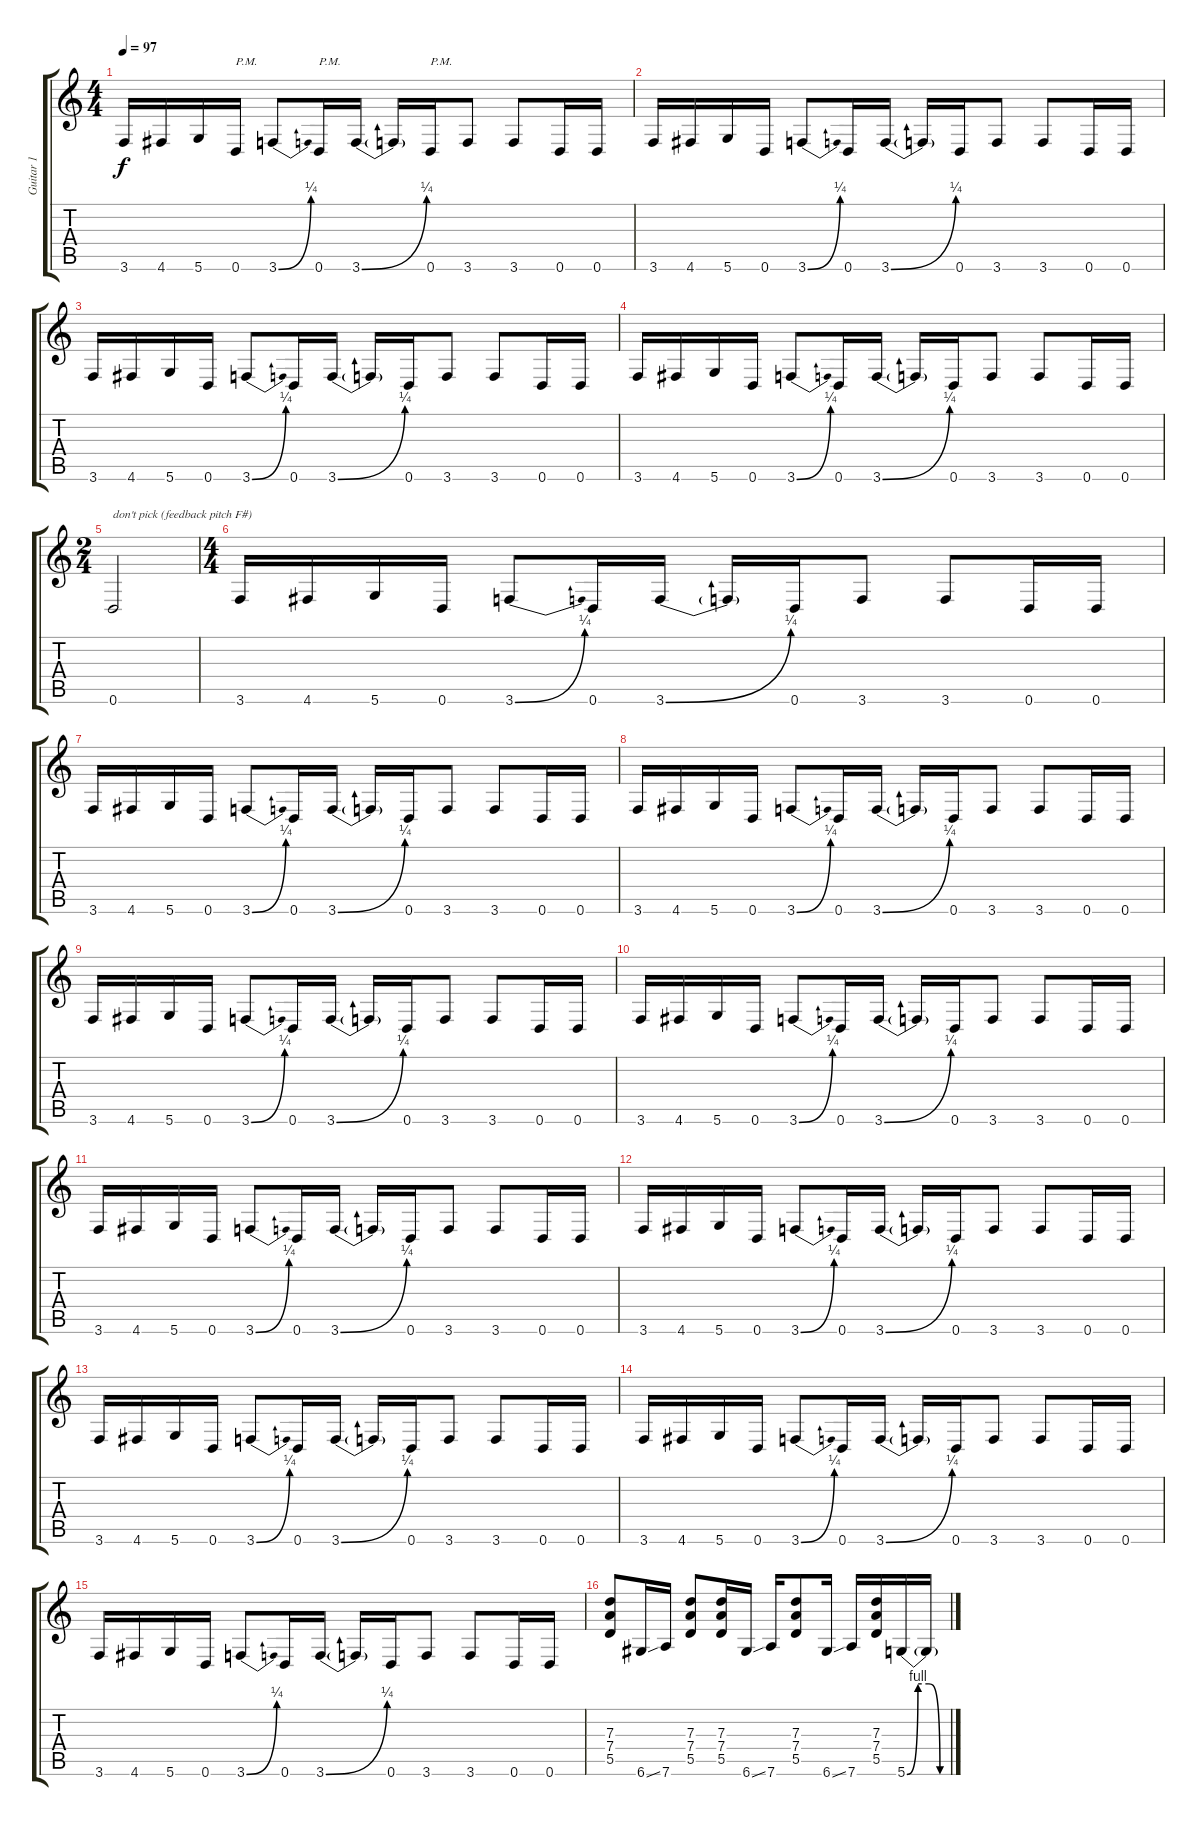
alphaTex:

\track ("Guitar 1" "Guitar 1") {instrument overdrivenguitar}
\staff {score tabs}
\tuning (E4 B3 G3 D3 A2 D2) {hide}
\ts (4 4)
\tempo 97
\clef g2
\ks c
3.6.16{dy f instrument overdrivenguitar} 4.6.16 5.6.16 0.6.16{txt "P.M."} 3.6{be (bend 0 0 60 1)}.8 0.6.16{txt "P.M."} 3.6{be (bend 0 0 60 1)}.16 3.6{t}.16 0.6.16{txt "P.M."} 3.6.8 3.6.8 0.6.16 0.6.16 |
3.6.16 4.6.16 5.6.16 0.6.16 3.6{be (bend 0 0 60 1)}.8 0.6.16 3.6{be (bend 0 0 60 1)}.16 3.6{t}.16 0.6.16 3.6.8 3.6.8 0.6.16 0.6.16 |
3.6.16 4.6.16 5.6.16 0.6.16 3.6{be (bend 0 0 60 1)}.8 0.6.16 3.6{be (bend 0 0 60 1)}.16 3.6{t}.16 0.6.16 3.6.8 3.6.8 0.6.16 0.6.16 |
3.6.16 4.6.16 5.6.16 0.6.16 3.6{be (bend 0 0 60 1)}.8 0.6.16 3.6{be (bend 0 0 60 1)}.16 3.6{t}.16 0.6.16 3.6.8 3.6.8 0.6.16 0.6.16 |
\ts (2 4)
0.6.2{txt "don't pick (feedback pitch F#)"} |
\ts (4 4)
3.6.16 4.6.16 5.6.16 0.6.16 3.6{be (bend 0 0 60 1)}.8 0.6.16 3.6{be (bend 0 0 60 1)}.16 3.6{t}.16 0.6.16 3.6.8 3.6.8 0.6.16 0.6.16 |
3.6.16 4.6.16 5.6.16 0.6.16 3.6{be (bend 0 0 60 1)}.8 0.6.16 3.6{be (bend 0 0 60 1)}.16 3.6{t}.16 0.6.16 3.6.8 3.6.8 0.6.16 0.6.16 |
3.6.16 4.6.16 5.6.16 0.6.16 3.6{be (bend 0 0 60 1)}.8 0.6.16 3.6{be (bend 0 0 60 1)}.16 3.6{t}.16 0.6.16 3.6.8 3.6.8 0.6.16 0.6.16 |
3.6.16 4.6.16 5.6.16 0.6.16 3.6{be (bend 0 0 60 1)}.8 0.6.16 3.6{be (bend 0 0 60 1)}.16 3.6{t}.16 0.6.16 3.6.8 3.6.8 0.6.16 0.6.16 |
3.6.16 4.6.16 5.6.16 0.6.16 3.6{be (bend 0 0 60 1)}.8 0.6.16 3.6{be (bend 0 0 60 1)}.16 3.6{t}.16 0.6.16 3.6.8 3.6.8 0.6.16 0.6.16 |
3.6.16 4.6.16 5.6.16 0.6.16 3.6{be (bend 0 0 60 1)}.8 0.6.16 3.6{be (bend 0 0 60 1)}.16 3.6{t}.16 0.6.16 3.6.8 3.6.8 0.6.16 0.6.16 |
3.6.16 4.6.16 5.6.16 0.6.16 3.6{be (bend 0 0 60 1)}.8 0.6.16 3.6{be (bend 0 0 60 1)}.16 3.6{t}.16 0.6.16 3.6.8 3.6.8 0.6.16 0.6.16 |
3.6.16 4.6.16 5.6.16 0.6.16 3.6{be (bend 0 0 60 1)}.8 0.6.16 3.6{be (bend 0 0 60 1)}.16 3.6{t}.16 0.6.16 3.6.8 3.6.8 0.6.16 0.6.16 |
3.6.16 4.6.16 5.6.16 0.6.16 3.6{be (bend 0 0 60 1)}.8 0.6.16 3.6{be (bend 0 0 60 1)}.16 3.6{t}.16 0.6.16 3.6.8 3.6.8 0.6.16 0.6.16 |
3.6.16 4.6.16 5.6.16 0.6.16 3.6{be (bend 0 0 60 1)}.8 0.6.16 3.6{be (bend 0 0 60 1)}.16 3.6{t}.16 0.6.16 3.6.8 3.6.8 0.6.16 0.6.16 |
(7.3 7.4 5.5).8 6.6{ss}.16 7.6.16 (7.3 7.4 5.5).8 (7.3 7.4 5.5).16 6.6{ss}.16 7.6.16 (7.3 7.4 5.5).8 6.6{ss}.16 7.6.16 (7.3 7.4 5.5).16 5.6{be (custom 0 0 15 4 30 4 45 0 60 0)}.16 5.6{t}.16
